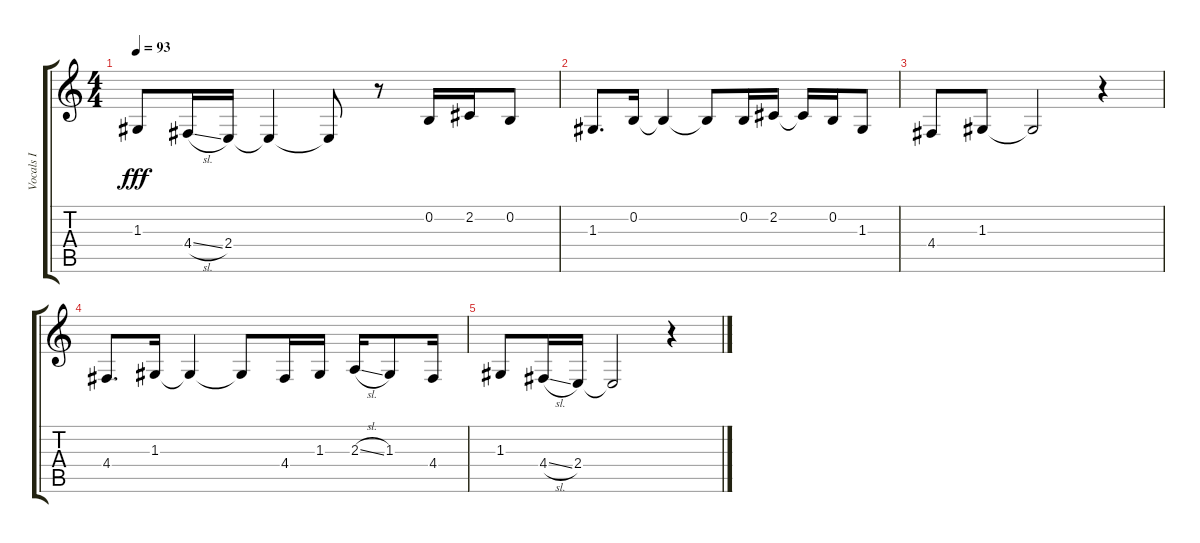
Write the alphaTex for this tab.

\track ("Vocals I" "Vocals I") {instrument voiceoohs}
\staff {score tabs}
\tuning (E4 B3 G3 D3 A2 E2) {hide}
\ts (4 4)
\tempo 93
\clef g2
\ks c
1.3.8{dy fff} 4.4{sl}.16 2.4.16 2.4{t}.4 2.4{t}.8 r.8 0.2.16 2.2.16 0.2.8 |
1.3.8{d} 0.2.16 0.2{t}.4 0.2{t}.8 0.2.16 2.2.16 2.2{t}.16 0.2.16 1.3.8 |
4.4.8 1.3.8 1.3{t}.2 r.4 |
4.4.8{d} 1.3.16 1.3{t}.4 1.3{t}.8 4.4.16 1.3.16 2.3{sl}.16 1.3.8 4.4.16 |
1.3.8 4.4{sl}.16 2.4.16 2.4{t}.2 r.4
